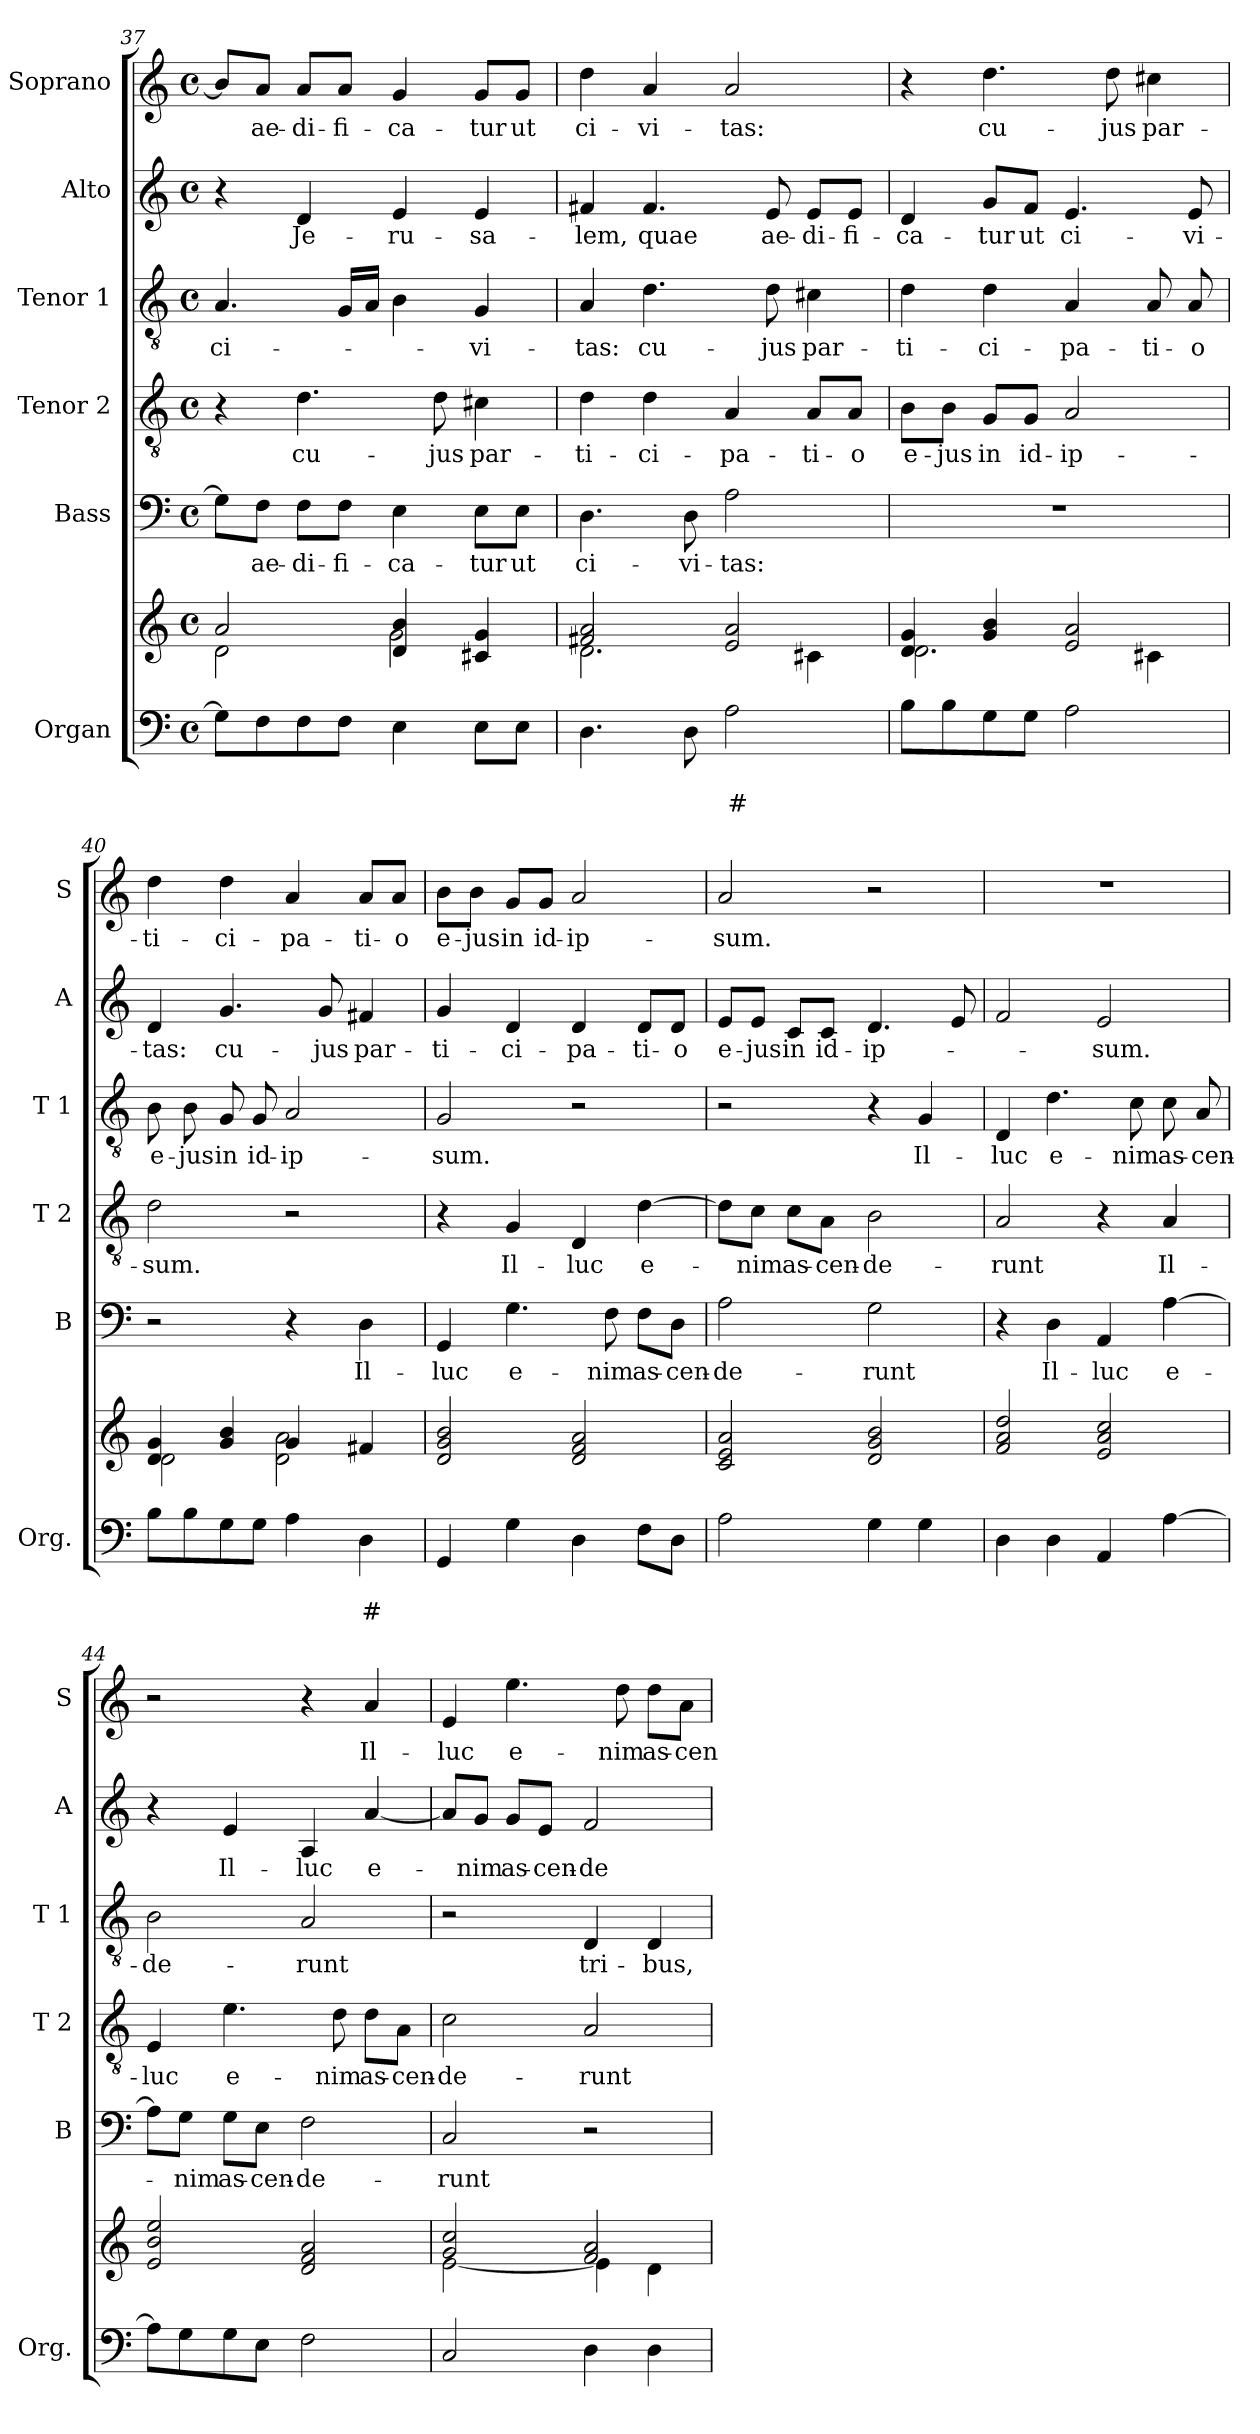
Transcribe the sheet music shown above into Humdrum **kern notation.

**kern	**text	**text	**kern	**kern	**text	**kern	**text	**kern	**text	**kern	**text	**kern	**text
*part6	*part6	*part6	*part6	*part5	*part5	*part4	*part4	*part3	*part3	*part2	*part2	*part1	*part1
*staff7	*staff7	*staff7	*staff6	*staff5	*staff5	*staff4	*staff4	*staff3	*staff3	*staff2	*staff2	*staff1	*staff1
*I"Organ	*	*	*	*I"Bass	*	*I"Tenor 2	*	*I"Tenor 1	*	*I"Alto	*	*I"Soprano	*
*I'Org.	*	*	*	*I'B	*	*I'T 2	*	*I'T 1	*	*I'A	*	*I'S	*
*clefF4	*	*	*clefG2	*clefF4	*	*clefGv2	*	*clefGv2	*	*clefG2	*	*clefG2	*
*k[]	*	*	*k[]	*k[]	*	*k[]	*	*k[]	*	*k[]	*	*k[]	*
*C:	*	*	*C:	*C:	*	*C:	*	*C:	*	*C:	*	*C:	*
*M4/4	*	*	*M4/4	*M4/4	*	*M4/4	*	*M4/4	*	*M4/4	*	*M4/4	*
*met(c)	*	*	*met(c)	*met(c)	*	*met(c)	*	*met(c)	*	*met(c)	*	*met(c)	*
=37	=37	=37	=37	=37	=37	=37	=37	=37	=37	=37	=37	=37	=37
*	*	*	*^	*	*	*	*	*	*	*	*	*	*
!	!	!	!	!	!	!	!	!	!	!LO:LY:b	!	!	!	!
8G\L]	.	.	2a!/	2d!\	8G\L]	.	4r	.	4.A/	ci-	4r	.	8b/L]	.
!	!	!	!	!	!	!LO:LY:b	!	!	!	!	!	!	!	!LO:LY:b
8F\	.	.	.	.	8F\J	ae-	.	.	.	.	.	.	8a/J	ae-
!	!	!	!	!	!	!LO:LY:b	!	!LO:LY:b	!	!	!	!LO:LY:b	!	!LO:LY:b
8F\	.	.	.	.	8F\L	-di-	4.d\	cu-	.	.	4d/	Je-	8a/L	-di-
!	!	!	!	!	!	!LO:LY:b	!	!	!	!	!	!	!	!LO:LY:b
8F\J	.	.	.	.	8F\J	-fi-	.	.	16G/LL	.	.	.	8a/J	-fi-
.	.	.	.	.	.	.	.	.	16A/JJ	.	.	.	.	.
!	!	!	!	!	!	!LO:LY:b	!	!	!	!	!	!LO:LY:b	!	!LO:LY:b
4E\	.	.	4d!/ 4b!/	2g!\	4E\	-ca-	.	.	4B\	.	4e/	-ru-	4g/	-ca-
!	!	!	!	!	!	!	!	!LO:LY:b	!	!	!	!	!	!
.	.	.	.	.	.	.	8d\	-jus	.	.	.	.	.	.
!	!	!	!	!	!	!LO:LY:b	!	!LO:LY:b	!	!LO:LY:b	!	!LO:LY:b	!	!LO:LY:b
8E\L	.	.	4c#X!/ 4g!/	.	8E\L	-tur	4c#X\	par-	4G/	-vi-	4e/	-sa-	8g/L	-tur
!	!	!	!	!	!	!LO:LY:b	!	!	!	!	!	!	!	!LO:LY:b
8E\J	.	.	.	.	8E\J	ut	.	.	.	.	.	.	8g/J	ut
!!LO:LB:g=z
=38	=38	=38	=38	=38	=38	=38	=38	=38	=38	=38	=38	=38	=38	=38
!	!	!	!	!	!	!LO:LY:b	!	!LO:LY:b	!	!LO:LY:b	!	!LO:LY:b	!	!LO:LY:b
4.D\	.	.	2f#X!/ 2a!/	2.d!\	4.D\	ci-	4d\	-ti-	4A/	-tas:	4f#X/	-lem,	4dd\	ci-
!	!	!	!	!	!	!	!	!LO:LY:b	!	!LO:LY:b	!	!LO:LY:b	!	!LO:LY:b
.	.	.	.	.	.	.	4d\	-ci-	4.d\	cu-	4.f#/	quae	4a/	-vi-
!	!	!	!	!	!	!LO:LY:b	!	!	!	!	!	!	!	!
8D\	.	.	.	.	8D\	-vi-	.	.	.	.	.	.	.	.
!	!	!LO:LY:b	!	!	!	!LO:LY:b	!	!LO:LY:b	!	!	!	!	!	!LO:LY:b
2A\	.	#	2e!/ 2a!/	.	2A\	-tas:	4A/	-pa-	.	.	.	.	2a/	-tas:
!	!	!	!	!	!	!	!	!	!	!LO:LY:b	!	!LO:LY:b	!	!
.	.	.	.	.	.	.	.	.	8d\	-jus	8e/	ae-	.	.
!	!	!	!	!	!	!	!	!LO:LY:b	!	!LO:LY:b	!	!LO:LY:b	!	!
.	.	.	.	4c#X!\	.	.	8A/L	-ti-	4c#X\	par-	8e/L	-di-	.	.
!	!	!	!	!	!	!	!	!LO:LY:b	!	!	!	!LO:LY:b	!	!
.	.	.	.	.	.	.	8A/J	-o	.	.	8e/J	-fi-	.	.
=39	=39	=39	=39	=39	=39	=39	=39	=39	=39	=39	=39	=39	=39	=39
!	!	!	!	!	!	!	!	!LO:LY:b	!	!LO:LY:b	!	!LO:LY:b	!	!
8B\L	.	.	4d!/ 4g!/	2.d!\	1r	.	8B\L	e-	4d\	-ti-	4d/	-ca-	4r	.
!	!	!	!	!	!	!	!	!LO:LY:b	!	!	!	!	!	!
8B\	.	.	.	.	.	.	8B\J	-jus	.	.	.	.	.	.
!	!	!	!	!	!	!	!	!LO:LY:b	!	!LO:LY:b	!	!LO:LY:b	!	!LO:LY:b
8G\	.	.	4g!/ 4b!/	.	.	.	8G/L	in	4d\	-ci-	8g/L	-tur	4.dd\	cu-
!	!	!	!	!	!	!	!	!LO:LY:b	!	!	!	!LO:LY:b	!	!
8G\J	.	.	.	.	.	.	8G/J	id-	.	.	8f/J	ut	.	.
!	!	!	!	!	!	!	!	!LO:LY:b	!	!LO:LY:b	!	!LO:LY:b	!	!
2A\	.	.	2e!/ 2a!/	.	.	.	2A/	-ip-	4A/	-pa-	4.e/	ci-	.	.
!	!	!	!	!	!	!	!	!	!	!	!	!	!	!LO:LY:b
.	.	.	.	.	.	.	.	.	.	.	.	.	8dd\	-jus
!	!	!	!	!	!	!	!	!	!	!LO:LY:b	!	!	!	!LO:LY:b
.	.	.	.	4c#X!\	.	.	.	.	8A/	-ti-	.	.	4cc#X\	par-
!	!	!	!	!	!	!	!	!	!	!LO:LY:b	!	!LO:LY:b	!	!
.	.	.	.	.	.	.	.	.	8A/	-o	8e/	-vi-	.	.
=40	=40	=40	=40	=40	=40	=40	=40	=40	=40	=40	=40	=40	=40	=40
!	!	!	!	!	!	!	!	!LO:LY:b	!	!LO:LY:b	!	!LO:LY:b	!	!LO:LY:b
8B\L	.	.	4d!/ 4g!/	2d!\	2r	.	2d\	-sum.	8B\	e-	4d/	-tas:	4dd\	-ti-
!	!	!	!	!	!	!	!	!	!	!LO:LY:b	!	!	!	!
8B\	.	.	.	.	.	.	.	.	8B\	-jus	.	.	.	.
!	!	!	!	!	!	!	!	!	!	!LO:LY:b	!	!LO:LY:b	!	!LO:LY:b
8G\	.	.	4g!/ 4b!/	.	.	.	.	.	8G/	in	4.g/	cu-	4dd\	-ci-
!	!	!	!	!	!	!	!	!	!	!LO:LY:b	!	!	!	!
8G\J	.	.	.	.	.	.	.	.	8G/	id-	.	.	.	.
!	!	!	!	!	!	!	!	!	!	!LO:LY:b	!	!	!	!LO:LY:b
4A\	.	.	4g!/	2d!\ 2a!\	4r	.	2r	.	2A/	-ip-	.	.	4a/	-pa-
!	!	!	!	!	!	!	!	!	!	!	!	!LO:LY:b	!	!
.	.	.	.	.	.	.	.	.	.	.	8g/	-jus	.	.
!	!	!LO:LY:b	!	!	!	!LO:LY:b	!	!	!	!	!	!LO:LY:b	!	!LO:LY:b
4D\	.	#	4f#X!/	.	4D\	Il-	.	.	.	.	4f#X/	par-	8a/L	-ti-
!	!	!	!	!	!	!	!	!	!	!	!	!	!	!LO:LY:b
.	.	.	.	.	.	.	.	.	.	.	.	.	8a/J	-o
*	*	*	*v	*v	*	*	*	*	*	*	*	*	*	*
=41	=41	=41	=41	=41	=41	=41	=41	=41	=41	=41	=41	=41	=41
!	!	!	!	!	!LO:LY:b	!	!	!	!LO:LY:b	!	!LO:LY:b	!	!LO:LY:b
4GG/	.	.	2d!/ 2g!/ 2b!/	4GG/	-luc	4r	.	2G/	-sum.	4g/	-ti-	8b\L	e-
!	!	!	!	!	!	!	!	!	!	!	!	!	!LO:LY:b
.	.	.	.	.	.	.	.	.	.	.	.	8b\J	-jus
!	!	!	!	!	!LO:LY:b	!	!LO:LY:b	!	!	!	!LO:LY:b	!	!LO:LY:b
4G\	.	.	.	4.G\	e-	4G/	Il-	.	.	4d/	-ci-	8g/L	in
!	!	!	!	!	!	!	!	!	!	!	!	!	!LO:LY:b
.	.	.	.	.	.	.	.	.	.	.	.	8g/J	id-
!	!	!	!	!	!	!	!LO:LY:b	!	!	!	!LO:LY:b	!	!LO:LY:b
4D\	.	.	2d!/ 2f!/ 2a!/	.	.	4D/	-luc	2r	.	4d/	-pa-	2a/	-ip-
!	!	!	!	!	!LO:LY:b	!	!	!	!	!	!	!	!
.	.	.	.	8F\	-nim	.	.	.	.	.	.	.	.
!	!	!	!	!	!LO:LY:b	!	!LO:LY:b	!	!	!	!LO:LY:b	!	!
8F\L	.	.	.	8F\L	as-	[4d\	e-	.	.	8d/L	-ti-	.	.
!	!	!	!	!	!LO:LY:b	!	!	!	!	!	!LO:LY:b	!	!
8D\J	.	.	.	8D\J	-cen-	.	.	.	.	8d/J	-o	.	.
!!LO:PB:g=z
=42	=42	=42	=42	=42	=42	=42	=42	=42	=42	=42	=42	=42	=42
!	!	!	!	!	!LO:LY:b	!	!	!	!	!	!LO:LY:b	!	!LO:LY:b
2A\	.	.	2c!/ 2e!/ 2a!/	2A\	-de-	8d\L]	.	2r	.	8e/L	e-	2a/	-sum.
!	!	!	!	!	!	!	!LO:LY:b	!	!	!	!LO:LY:b	!	!
.	.	.	.	.	.	8c\J	-nim	.	.	8e/J	-jus	.	.
!	!	!	!	!	!	!	!LO:LY:b	!	!	!	!LO:LY:b	!	!
.	.	.	.	.	.	8c\L	as-	.	.	8c/L	in	.	.
!	!	!	!	!	!	!	!LO:LY:b	!	!	!	!LO:LY:b	!	!
.	.	.	.	.	.	8A\J	-cen-	.	.	8c/J	id-	.	.
!	!	!	!	!	!LO:LY:b	!	!LO:LY:b	!	!	!	!LO:LY:b	!	!
4G\	.	.	2d!/ 2g!/ 2b!/	2G\	-runt	2B\	-de-	4r	.	4.d/	-ip-	2r	.
!	!	!	!	!	!	!	!	!	!LO:LY:b	!	!	!	!
4G\	.	.	.	.	.	.	.	4G/	Il-	.	.	.	.
.	.	.	.	.	.	.	.	.	.	8e/	.	.	.
=43	=43	=43	=43	=43	=43	=43	=43	=43	=43	=43	=43	=43	=43
!	!	!	!	!	!	!	!LO:LY:b	!	!LO:LY:b	!	!	!	!
4D\	.	.	2f!/ 2a!/ 2dd!/	4r	.	2A/	-runt	4D/	-luc	2f/	.	1r	.
!	!	!	!	!	!LO:LY:b	!	!	!	!LO:LY:b	!	!	!	!
4D\	.	.	.	4D\	Il-	.	.	4.d\	e-	.	.	.	.
!	!	!	!	!	!LO:LY:b	!	!	!	!	!	!LO:LY:b	!	!
4AA/	.	.	2e!/ 2a!/ 2cc!/	4AA/	-luc	4r	.	.	.	2e/	-sum.	.	.
!	!	!	!	!	!	!	!	!	!LO:LY:b	!	!	!	!
.	.	.	.	.	.	.	.	8c\	-nim	.	.	.	.
!	!	!	!	!	!LO:LY:b	!	!LO:LY:b	!	!LO:LY:b	!	!	!	!
[4A\	.	.	.	[4A\	e-	4A/	Il-	8c\	as-	.	.	.	.
!	!	!	!	!	!	!	!	!	!LO:LY:b	!	!	!	!
.	.	.	.	.	.	.	.	8A/	-cen-	.	.	.	.
=44	=44	=44	=44	=44	=44	=44	=44	=44	=44	=44	=44	=44	=44
!	!	!	!	!	!	!	!LO:LY:b	!	!LO:LY:b	!	!	!	!
8A\L]	.	.	2e!/ 2b!/ 2ee!/	8A\L]	.	4E/	-luc	2B\	-de-	4r	.	2r	.
!	!	!	!	!	!LO:LY:b	!	!	!	!	!	!	!	!
8G\	.	.	.	8G\J	-nim	.	.	.	.	.	.	.	.
!	!	!	!	!	!LO:LY:b	!	!LO:LY:b	!	!	!	!LO:LY:b	!	!
8G\	.	.	.	8G\L	as-	4.e\	e-	.	.	4e/	Il-	.	.
!	!	!	!	!	!LO:LY:b	!	!	!	!	!	!	!	!
8E\J	.	.	.	8E\J	-cen-	.	.	.	.	.	.	.	.
!	!	!	!	!	!LO:LY:b	!	!	!	!LO:LY:b	!	!LO:LY:b	!	!
2F\	.	.	2d!/ 2f!/ 2a!/	2F\	-de-	.	.	2A/	-runt	4A/	-luc	4r	.
!	!	!	!	!	!	!	!LO:LY:b	!	!	!	!	!	!
.	.	.	.	.	.	8d\	-nim	.	.	.	.	.	.
!	!	!	!	!	!	!	!LO:LY:b	!	!	!	!LO:LY:b	!	!LO:LY:b
.	.	.	.	.	.	8d\L	as-	.	.	[4a/	e-	4a/	Il-
!	!	!	!	!	!	!	!LO:LY:b	!	!	!	!	!	!
.	.	.	.	.	.	8A\J	-cen-	.	.	.	.	.	.
=45	=45	=45	=45	=45	=45	=45	=45	=45	=45	=45	=45	=45	=45
*	*	*	*^	*	*	*	*	*	*	*	*	*	*
!	!	!	!	!	!	!LO:LY:b	!	!LO:LY:b	!	!	!	!	!	!LO:LY:b
2C/	.	.	2g!/ 2cc!/	[<2e!\	2C/	-runt	2c\	-de-	2r	.	8a/L]	.	4e/	-luc
!	!	!	!	!	!	!	!	!	!	!	!	!LO:LY:b	!	!
.	.	.	.	.	.	.	.	.	.	.	8g/J	-nim	.	.
!	!	!	!	!	!	!	!	!	!	!	!	!LO:LY:b	!	!LO:LY:b
.	.	.	.	.	.	.	.	.	.	.	8g/L	as-	4.ee\	e-
!	!	!	!	!	!	!	!	!	!	!	!	!LO:LY:b	!	!
.	.	.	.	.	.	.	.	.	.	.	8e/J	-cen-	.	.
!	!	!	!	!	!	!	!	!LO:LY:b	!	!LO:LY:b	!	!LO:LY:b	!	!
4D\	.	.	2f!/ 2a!/	4e!\]	2r	.	2A/	-runt	4D/	tri-	2f/	-de-	.	.
!	!	!	!	!	!	!	!	!	!	!	!	!	!	!LO:LY:b
.	.	.	.	.	.	.	.	.	.	.	.	.	8dd\	-nim
!	!	!	!	!	!	!	!	!	!	!LO:LY:b	!	!	!	!LO:LY:b
4D\	.	.	.	4d!\	.	.	.	.	4D/	-bus,	.	.	8dd\L	as-
!	!	!	!	!	!	!	!	!	!	!	!	!	!	!LO:LY:b
.	.	.	.	.	.	.	.	.	.	.	.	.	8a\J	-cen-
*	*	*	*v	*v	*	*	*	*	*	*	*	*	*	*
=	=	=	=	=	=	=	=	=	=	=	=	=	=
*-	*-	*-	*-	*-	*-	*-	*-	*-	*-	*-	*-	*-	*-
